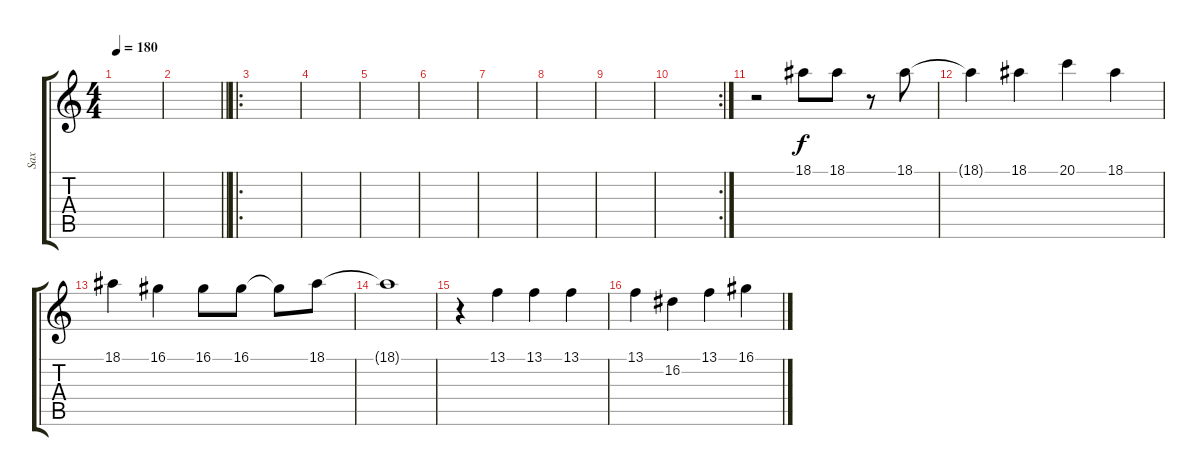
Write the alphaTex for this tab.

\track ("Sax" "Sax") {instrument altosax}
\staff {score tabs}
\tuning (E4 B3 G3 D3 A2 E2) {hide}
\ts (4 4)
\tempo 180
\clef g2
\ks c
|
\barLineRight lightlight
|
\ro
|
|
|
|
|
|
|
\rc 2
|
r.2 18.1.8 18.1.8 r.8 18.1.8 |
18.1{t}.4 18.1.4 20.1.4 18.1.4 |
18.1.4 16.1.4 16.1.8 16.1.8 16.1{t}.8 18.1.8 |
18.1{t}.1 |
r.4 13.1.4 13.1.4 13.1.4 |
13.1.4 16.2.4 13.1.4 16.1.4
